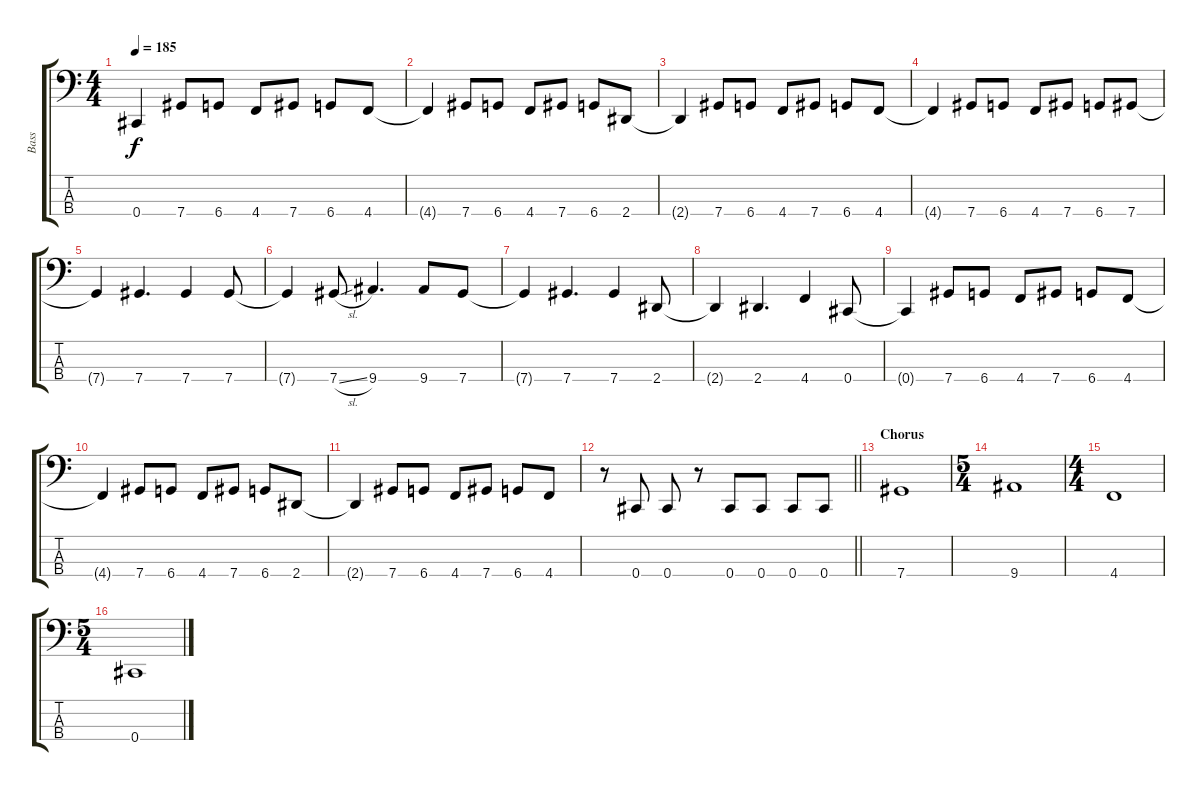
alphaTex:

\track ("Bass" "Bass") {instrument electricbassfinger}
\staff {score tabs}
\tuning (Gb2 Db2 Ab1 Db1) {hide}
\ts (4 4)
\tempo 185
\clef f4
\ks c
0.4{t}.4{dy f} 7.4.8 6.4.8 4.4.8 7.4.8 6.4.8 4.4.8 |
4.4{t}.4 7.4.8 6.4.8 4.4.8 7.4.8 6.4.8 2.4.8 |
2.4{t}.4 7.4.8 6.4.8 4.4.8 7.4.8 6.4.8 4.4.8 |
4.4{t}.4 7.4.8 6.4.8 4.4.8 7.4.8 6.4.8 7.4.8 |
7.4{t}.4 7.4.4{d} 7.4.4 7.4.8 |
7.4{t}.4 7.4{sl}.8 9.4.4{d} 9.4.8 7.4.8 |
7.4{t}.4 7.4.4{d} 7.4.4 2.4.8 |
2.4{t}.4 2.4.4{d} 4.4.4 0.4.8 |
0.4{t}.4 7.4.8 6.4.8 4.4.8 7.4.8 6.4.8 4.4.8 |
4.4{t}.4 7.4.8 6.4.8 4.4.8 7.4.8 6.4.8 2.4.8 |
2.4{t}.4 7.4.8 6.4.8 4.4.8 7.4.8 6.4.8 4.4.8 |
\barLineRight lightlight
r.8 0.4.8 0.4.8 r.8 0.4.8 0.4.8 0.4.8 0.4.8 |
\section ("" "Chorus")
7.4.1 |
\ts (5 4)
9.4.1 |
\ts (4 4)
4.4.1 |
\ts (5 4)
0.4.1
